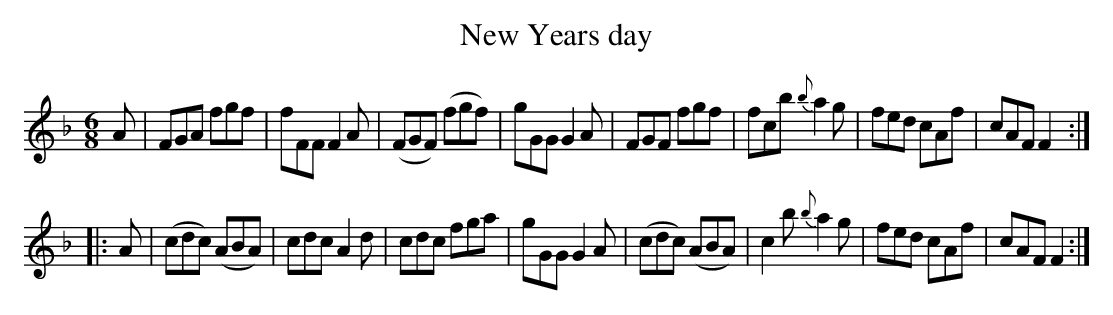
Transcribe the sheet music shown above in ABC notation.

X:1
T:New Years day
M:6/8
K:F major
A|\
FGA fgf| fFF F2A| (FGF) (fgf)| gGG G2A|\
FGF fgf| fcb {b}a2g| fed cAf| cAF F2::
A|\
(cdc) (ABA)| cdc A2d| cdc fga| gGG G2A|\
(cdc) (ABA)| c2b {b}a2g| fed cAf| cAF F2:|
